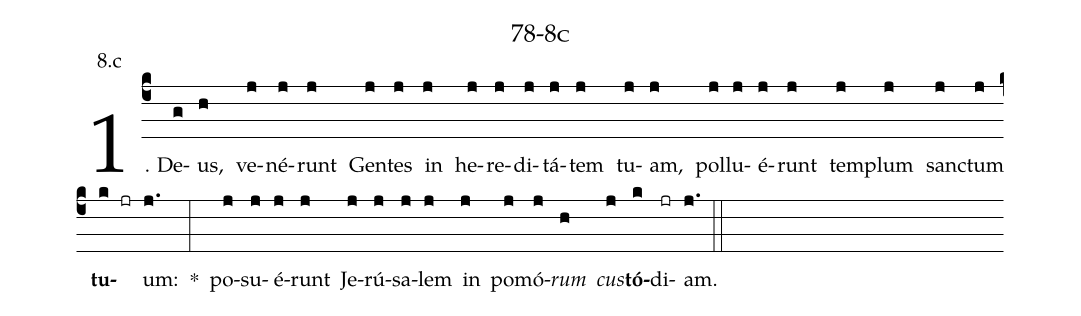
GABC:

name: 78-8c;
annotation: 8.c;
%%
(c4)1. De(g)us,(h) ve(j)né(j)runt(j) Gen(j)tes(j) in(j) he(j)re(j)di(j)tá(j)tem(j) tu(j)am,(j) pol(j)lu(j)é(j)runt(j) tem(j)plum(j) sanc(j)tum(j) <b>tu</b>(k jr)um:(j.) *(:) po(j)su(j)é(j)runt(j) Je(j)rú(j)sa(j)lem(j) in(j) po(j)mó(j)<i>rum</i>(h) <i>cus</i>(j)<b>tó</b>(k)di(jr)am.(j.) (::)
